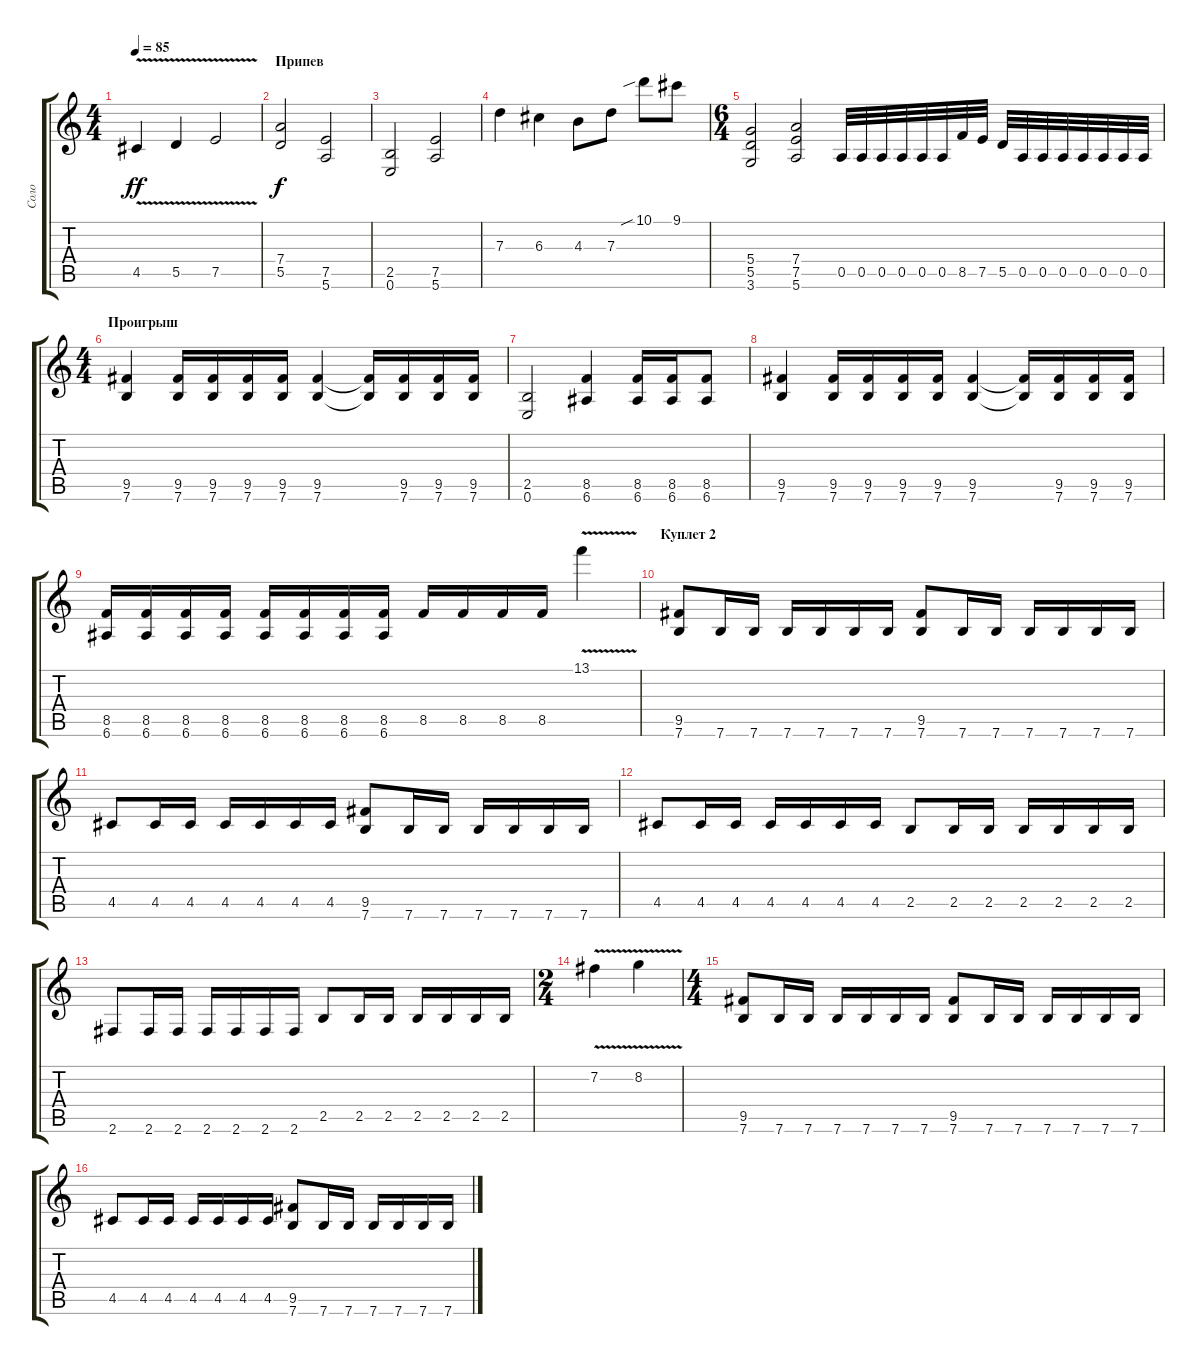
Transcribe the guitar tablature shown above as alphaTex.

\track ("Соло" "Соло") {instrument distortionguitar}
\staff {score tabs}
\tuning (E4 B3 G3 D3 A2 E2) {hide}
\ts (4 4)
\tempo 85
\clef g2
\ks c
4.5{v}.4{dy ff} 5.5{v}.4 7.5{v}.2 |
\section ("" "Припев")
(7.4 5.5).2{dy f} (7.5 5.6).2 |
(2.5 0.6).2 (7.5 5.6).2 |
7.3.4 6.3.4 4.3.8 7.3.8 10.1{sib}.8 9.1.8 |
\ts (6 4)
(5.4 5.5 3.6).2 (7.4 7.5 5.6).2 0.5.32 0.5.32 0.5.32 0.5.32 0.5.32 0.5.32 8.5.32 7.5.32 5.5.32 0.5.32 0.5.32 0.5.32 0.5.32 0.5.32 0.5.32 0.5.32 |
\ts (4 4)
\section ("" "Проигрыш")
(9.5 7.6).4 (9.5 7.6).16 (9.5 7.6).16 (9.5 7.6).16 (9.5 7.6).16 (9.5 7.6).4 (9.5{t} 7.6{t}).16 (9.5 7.6).16 (9.5 7.6).16 (9.5 7.6).16 |
(2.5 0.6).2 (8.5 6.6).4 (8.5 6.6).16 (8.5 6.6).16 (8.5 6.6).8 |
(9.5 7.6).4 (9.5 7.6).16 (9.5 7.6).16 (9.5 7.6).16 (9.5 7.6).16 (9.5 7.6).4 (9.5{t} 7.6{t}).16 (9.5 7.6).16 (9.5 7.6).16 (9.5 7.6).16 |
(8.5 6.6).16 (8.5 6.6).16 (8.5 6.6).16 (8.5 6.6).16 (8.5 6.6).16 (8.5 6.6).16 (8.5 6.6).16 (8.5 6.6).16 8.5.16 8.5.16 8.5.16 8.5.16 13.1{v}.4 |
\section ("" "Куплет 2")
(9.5 7.6).8 7.6.16 7.6.16 7.6.16 7.6.16 7.6.16 7.6.16 (9.5 7.6).8 7.6.16 7.6.16 7.6.16 7.6.16 7.6.16 7.6.16 |
4.5.8 4.5.16 4.5.16 4.5.16 4.5.16 4.5.16 4.5.16 (9.5 7.6).8 7.6.16 7.6.16 7.6.16 7.6.16 7.6.16 7.6.16 |
4.5.8 4.5.16 4.5.16 4.5.16 4.5.16 4.5.16 4.5.16 2.5.8 2.5.16 2.5.16 2.5.16 2.5.16 2.5.16 2.5.16 |
2.6.8 2.6.16 2.6.16 2.6.16 2.6.16 2.6.16 2.6.16 2.5.8 2.5.16 2.5.16 2.5.16 2.5.16 2.5.16 2.5.16 |
\ts (2 4)
7.2{v}.4 8.2{v}.4 |
\ts (4 4)
(9.5 7.6).8 7.6.16 7.6.16 7.6.16 7.6.16 7.6.16 7.6.16 (9.5 7.6).8 7.6.16 7.6.16 7.6.16 7.6.16 7.6.16 7.6.16 |
4.5.8 4.5.16 4.5.16 4.5.16 4.5.16 4.5.16 4.5.16 (9.5 7.6).8 7.6.16 7.6.16 7.6.16 7.6.16 7.6.16 7.6.16
